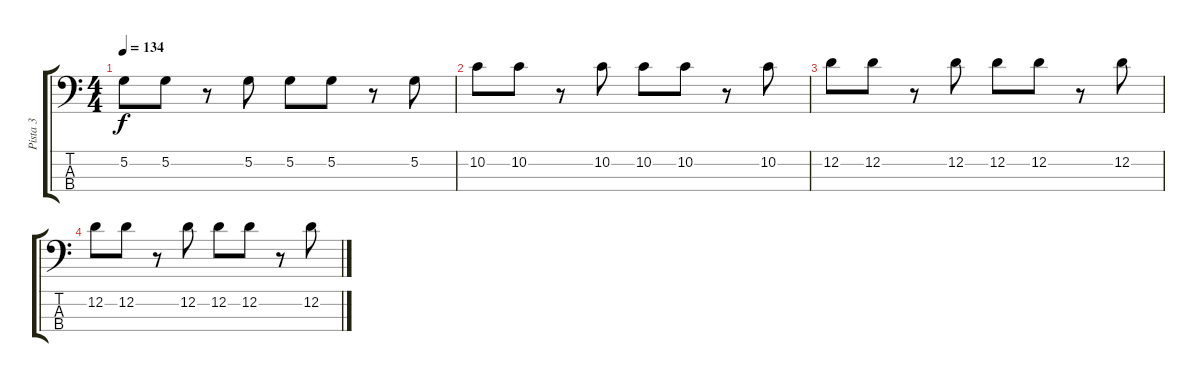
\track ("Pista 3" "Pista 3") {instrument electricbasspick}
\staff {score tabs}
\tuning (G2 D2 A1 E1) {hide}
\ts (4 4)
\tempo 134
\clef f4
\ks c
5.2.8{dy f} 5.2.8 r.8 5.2.8 5.2.8 5.2.8 r.8 5.2.8 |
10.2.8 10.2.8 r.8 10.2.8 10.2.8 10.2.8 r.8 10.2.8 |
12.2.8 12.2.8 r.8 12.2.8 12.2.8 12.2.8 r.8 12.2.8 |
12.2.8 12.2.8 r.8 12.2.8 12.2.8 12.2.8 r.8 12.2.8
